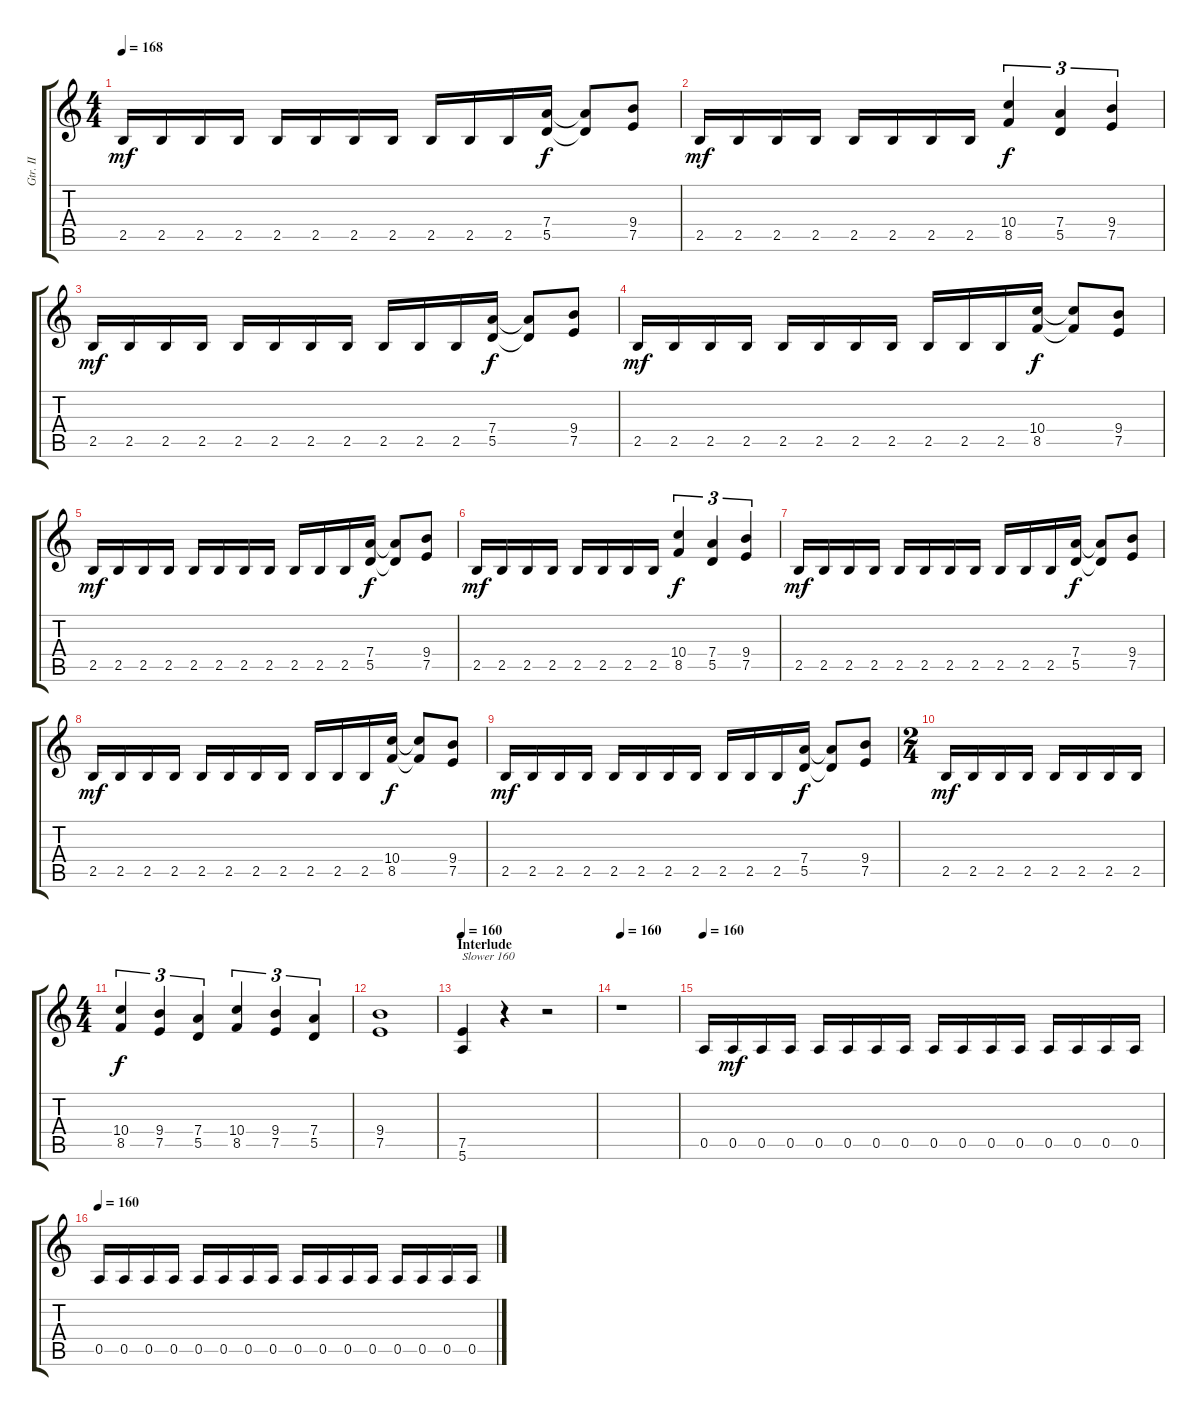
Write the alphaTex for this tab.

\track ("Gtr. II" "Gtr. II") {instrument overdrivenguitar}
\staff {score tabs}
\tuning (E4 B3 G3 D3 A2 E2) {hide}
\ts (4 4)
\tempo 168
\clef g2
\ks c
2.5.16{dy mf} 2.5.16 2.5.16 2.5.16 2.5.16 2.5.16 2.5.16 2.5.16 2.5.16 2.5.16 2.5.16 (7.4 5.5).16{dy f} (7.4{t} 5.5{t}).8 (9.4 7.5).8 |
2.5.16{dy mf} 2.5.16 2.5.16 2.5.16 2.5.16 2.5.16 2.5.16 2.5.16 (10.4 8.5).4{tu (3 2) dy f} (7.4 5.5).4{tu (3 2)} (9.4 7.5).4{tu (3 2)} |
2.5.16{dy mf} 2.5.16 2.5.16 2.5.16 2.5.16 2.5.16 2.5.16 2.5.16 2.5.16 2.5.16 2.5.16 (7.4 5.5).16{dy f} (7.4{t} 5.5{t}).8 (9.4 7.5).8 |
2.5.16{dy mf} 2.5.16 2.5.16 2.5.16 2.5.16 2.5.16 2.5.16 2.5.16 2.5.16 2.5.16 2.5.16 (10.4 8.5).16{dy f} (10.4{t} 8.5{t}).8 (9.4 7.5).8 |
2.5.16{dy mf} 2.5.16 2.5.16 2.5.16 2.5.16 2.5.16 2.5.16 2.5.16 2.5.16 2.5.16 2.5.16 (7.4 5.5).16{dy f} (7.4{t} 5.5{t}).8 (9.4 7.5).8 |
2.5.16{dy mf} 2.5.16 2.5.16 2.5.16 2.5.16 2.5.16 2.5.16 2.5.16 (10.4 8.5).4{tu (3 2) dy f} (7.4 5.5).4{tu (3 2)} (9.4 7.5).4{tu (3 2)} |
2.5.16{dy mf} 2.5.16 2.5.16 2.5.16 2.5.16 2.5.16 2.5.16 2.5.16 2.5.16 2.5.16 2.5.16 (7.4 5.5).16{dy f} (7.4{t} 5.5{t}).8 (9.4 7.5).8 |
2.5.16{dy mf} 2.5.16 2.5.16 2.5.16 2.5.16 2.5.16 2.5.16 2.5.16 2.5.16 2.5.16 2.5.16 (10.4 8.5).16{dy f} (10.4{t} 8.5{t}).8 (9.4 7.5).8 |
2.5.16{dy mf} 2.5.16 2.5.16 2.5.16 2.5.16 2.5.16 2.5.16 2.5.16 2.5.16 2.5.16 2.5.16 (7.4 5.5).16{dy f} (7.4{t} 5.5{t}).8 (9.4 7.5).8 |
\ts (2 4)
2.5.16{dy mf} 2.5.16 2.5.16 2.5.16 2.5.16 2.5.16 2.5.16 2.5.16 |
\ts (4 4)
(10.4 8.5).4{tu (3 2) dy f} (9.4 7.5).4{tu (3 2)} (7.4 5.5).4{tu (3 2)} (10.4 8.5).4{tu (3 2)} (9.4 7.5).4{tu (3 2)} (7.4 5.5).4{tu (3 2)} |
(9.4 7.5).1 |
\section ("" "Interlude")
\tempo 160
(7.5 5.6).4{txt "Slower 160"} r.4 r.2 |
\tempo 160
r.1 |
\tempo 160
0.5.16 0.5.16{dy mf} 0.5.16 0.5.16 0.5.16 0.5.16 0.5.16 0.5.16 0.5.16 0.5.16 0.5.16 0.5.16 0.5.16 0.5.16 0.5.16 0.5.16 |
\tempo 160
0.5.16 0.5.16 0.5.16 0.5.16 0.5.16 0.5.16 0.5.16 0.5.16 0.5.16 0.5.16 0.5.16 0.5.16 0.5.16 0.5.16 0.5.16 0.5.16
